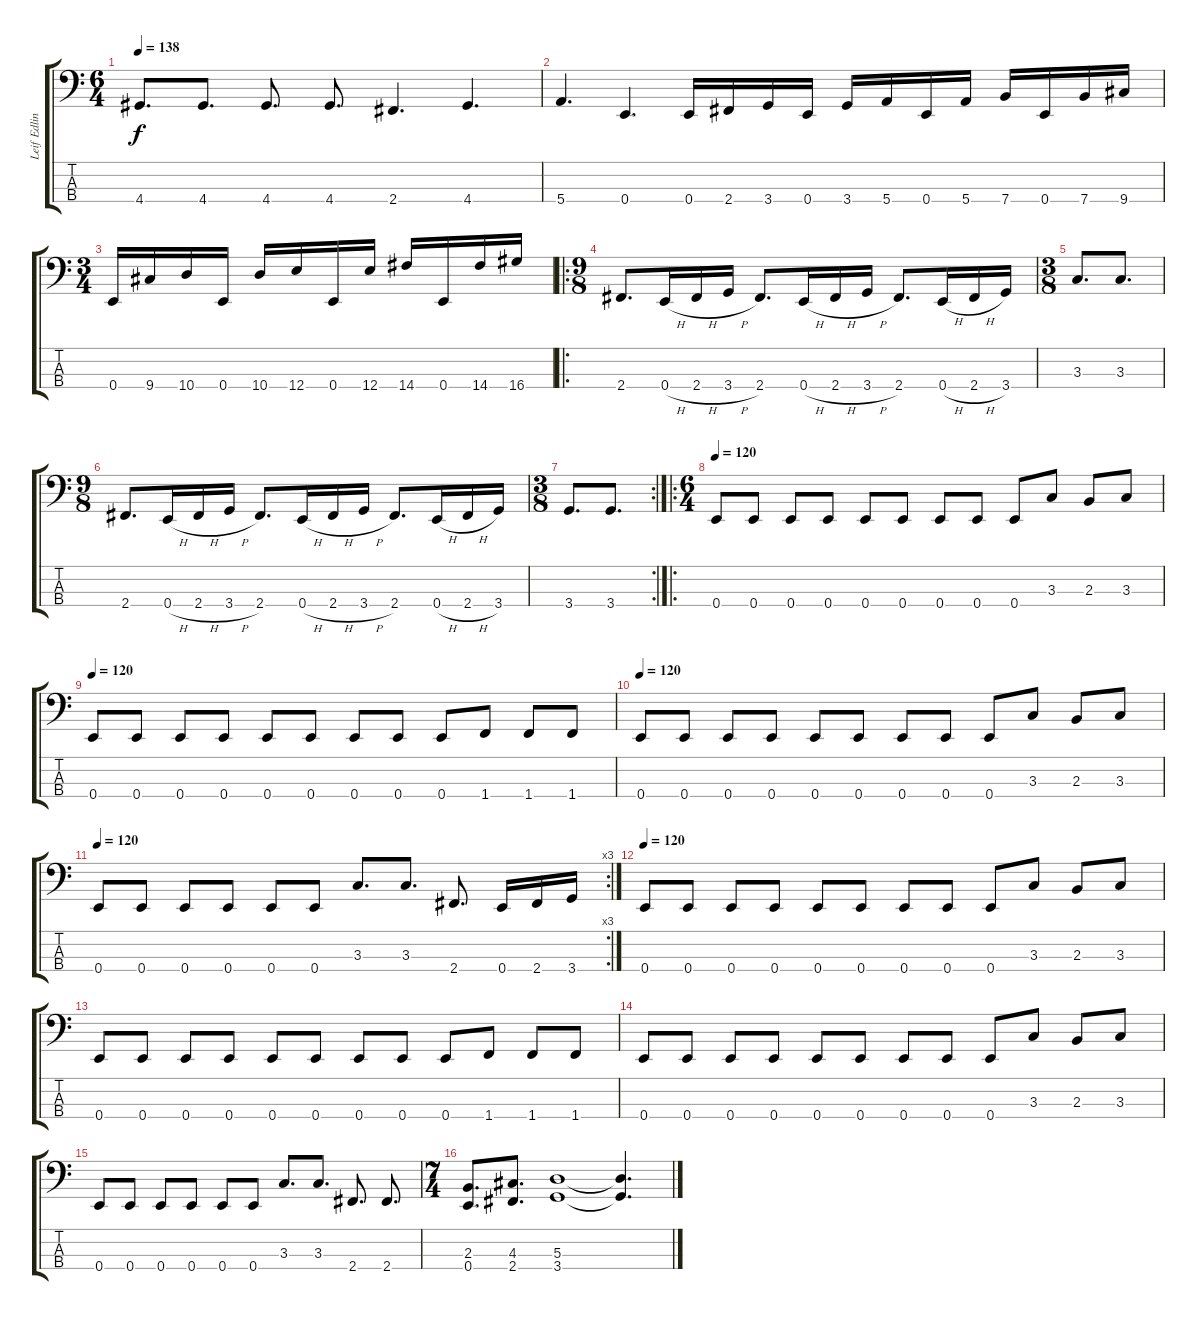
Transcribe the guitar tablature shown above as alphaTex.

\track ("Leif Edling" "Leif Edlin") {instrument electricbassfinger}
\staff {score tabs}
\tuning (G2 D2 A1 E1) {hide}
\ts (6 4)
\tempo 138
\clef f4
\ks c
4.4.8{d dy f} 4.4.8{d} 4.4.8{d} 4.4.8{d} 2.4.4{d} 4.4.4{d} |
5.4.4{d} 0.4.4{d} 0.4.16 2.4.16 3.4.16 0.4.16 3.4.16 5.4.16 0.4.16 5.4.16 7.4.16 0.4.16 7.4.16 9.4.16 |
\ts (3 4)
0.4.16 9.4.16 10.4.16 0.4.16 10.4.16 12.4.16 0.4.16 12.4.16 14.4.16 0.4.16 14.4.16 16.4.16 |
\ro
\ts (9 8)
2.4.8{d} 0.4{h}.16 2.4{h}.16 3.4{h}.16 2.4.8{d} 0.4{h}.16 2.4{h}.16 3.4{h}.16 2.4.8{d} 0.4{h}.16 2.4{h}.16 3.4.16 |
\ts (3 8)
3.3.8{d} 3.3.8{d} |
\ts (9 8)
2.4.8{d} 0.4{h}.16 2.4{h}.16 3.4{h}.16 2.4.8{d} 0.4{h}.16 2.4{h}.16 3.4{h}.16 2.4.8{d} 0.4{h}.16 2.4{h}.16 3.4.16 |
\rc 2
\ts (3 8)
3.4.8{d} 3.4.8{d} |
\ro
\ts (6 4)
\tempo 120
0.4.8 0.4.8 0.4.8 0.4.8 0.4.8 0.4.8 0.4.8 0.4.8 0.4.8 3.3.8 2.3.8 3.3.8 |
\tempo 120
0.4.8 0.4.8 0.4.8 0.4.8 0.4.8 0.4.8 0.4.8 0.4.8 0.4.8 1.4.8 1.4.8 1.4.8 |
\tempo 120
0.4.8 0.4.8 0.4.8 0.4.8 0.4.8 0.4.8 0.4.8 0.4.8 0.4.8 3.3.8 2.3.8 3.3.8 |
\rc 3
\tempo 120
0.4.8 0.4.8 0.4.8 0.4.8 0.4.8 0.4.8 3.3.8{d} 3.3.8{d} 2.4.8{d} 0.4.16 2.4.16 3.4.16 |
\tempo 120
0.4.8 0.4.8 0.4.8 0.4.8 0.4.8 0.4.8 0.4.8 0.4.8 0.4.8 3.3.8 2.3.8 3.3.8 |
0.4.8 0.4.8 0.4.8 0.4.8 0.4.8 0.4.8 0.4.8 0.4.8 0.4.8 1.4.8 1.4.8 1.4.8 |
0.4.8 0.4.8 0.4.8 0.4.8 0.4.8 0.4.8 0.4.8 0.4.8 0.4.8 3.3.8 2.3.8 3.3.8 |
0.4.8 0.4.8 0.4.8 0.4.8 0.4.8 0.4.8 3.3.8{d} 3.3.8{d} 2.4.8{d} 2.4.8{d} |
\ts (7 4)
(2.3 0.4).8{d} (4.3 2.4).8{d} (5.3 3.4).1 (5.3{t} 3.4{t}).4{d}
